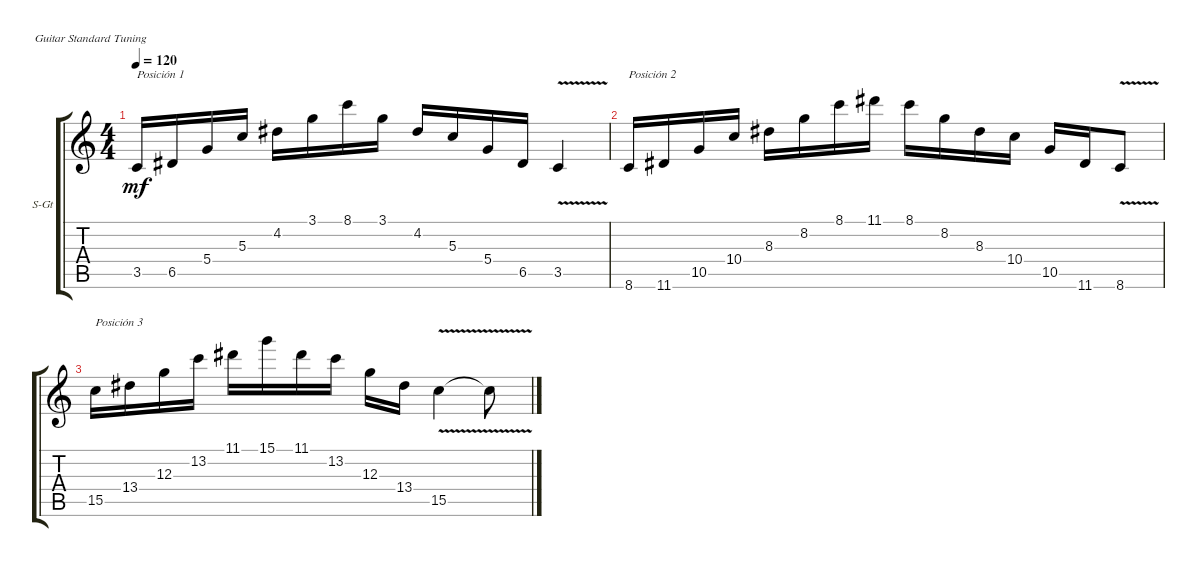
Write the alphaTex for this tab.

\defaultSystemsLayout 4
\bracketExtendMode groupsimilarinstruments
\firstSystemTrackNameOrientation horizontal
\otherSystemsTrackNameOrientation horizontal
\track ("Steel Guitar" "S-Gt") {instrument acousticguitarsteel}
\staff {score tabs}
\tuning (E4 B3 G3 D3 A2 E2)
\ts (4 4)
\tempo 120
\clef g2
\ks c
3.5.16{txt "Posición 1" dy mf instrument acousticguitarsteel} 6.5.16 5.4.16 5.3.16 4.2.16 3.1.16 8.1.16 3.1.16 4.2.16 5.3.16 5.4.16 6.5.16 3.5{v}.4 |
8.6.16{txt "Posición 2"} 11.6.16 10.5.16 10.4.16 8.3.16 8.2.16 8.1.16 11.1.16 8.1.16 8.2.16 8.3.16 10.4.16 10.5.16 11.6.16 8.6{v}.8 |
15.5.16{txt "Posición 3"} 13.4.16 12.3.16 13.2.16 11.1.16 15.1.16 11.1.16 13.2.16 12.3.16 13.4.16 15.5{v}.4 15.5{t}.8
